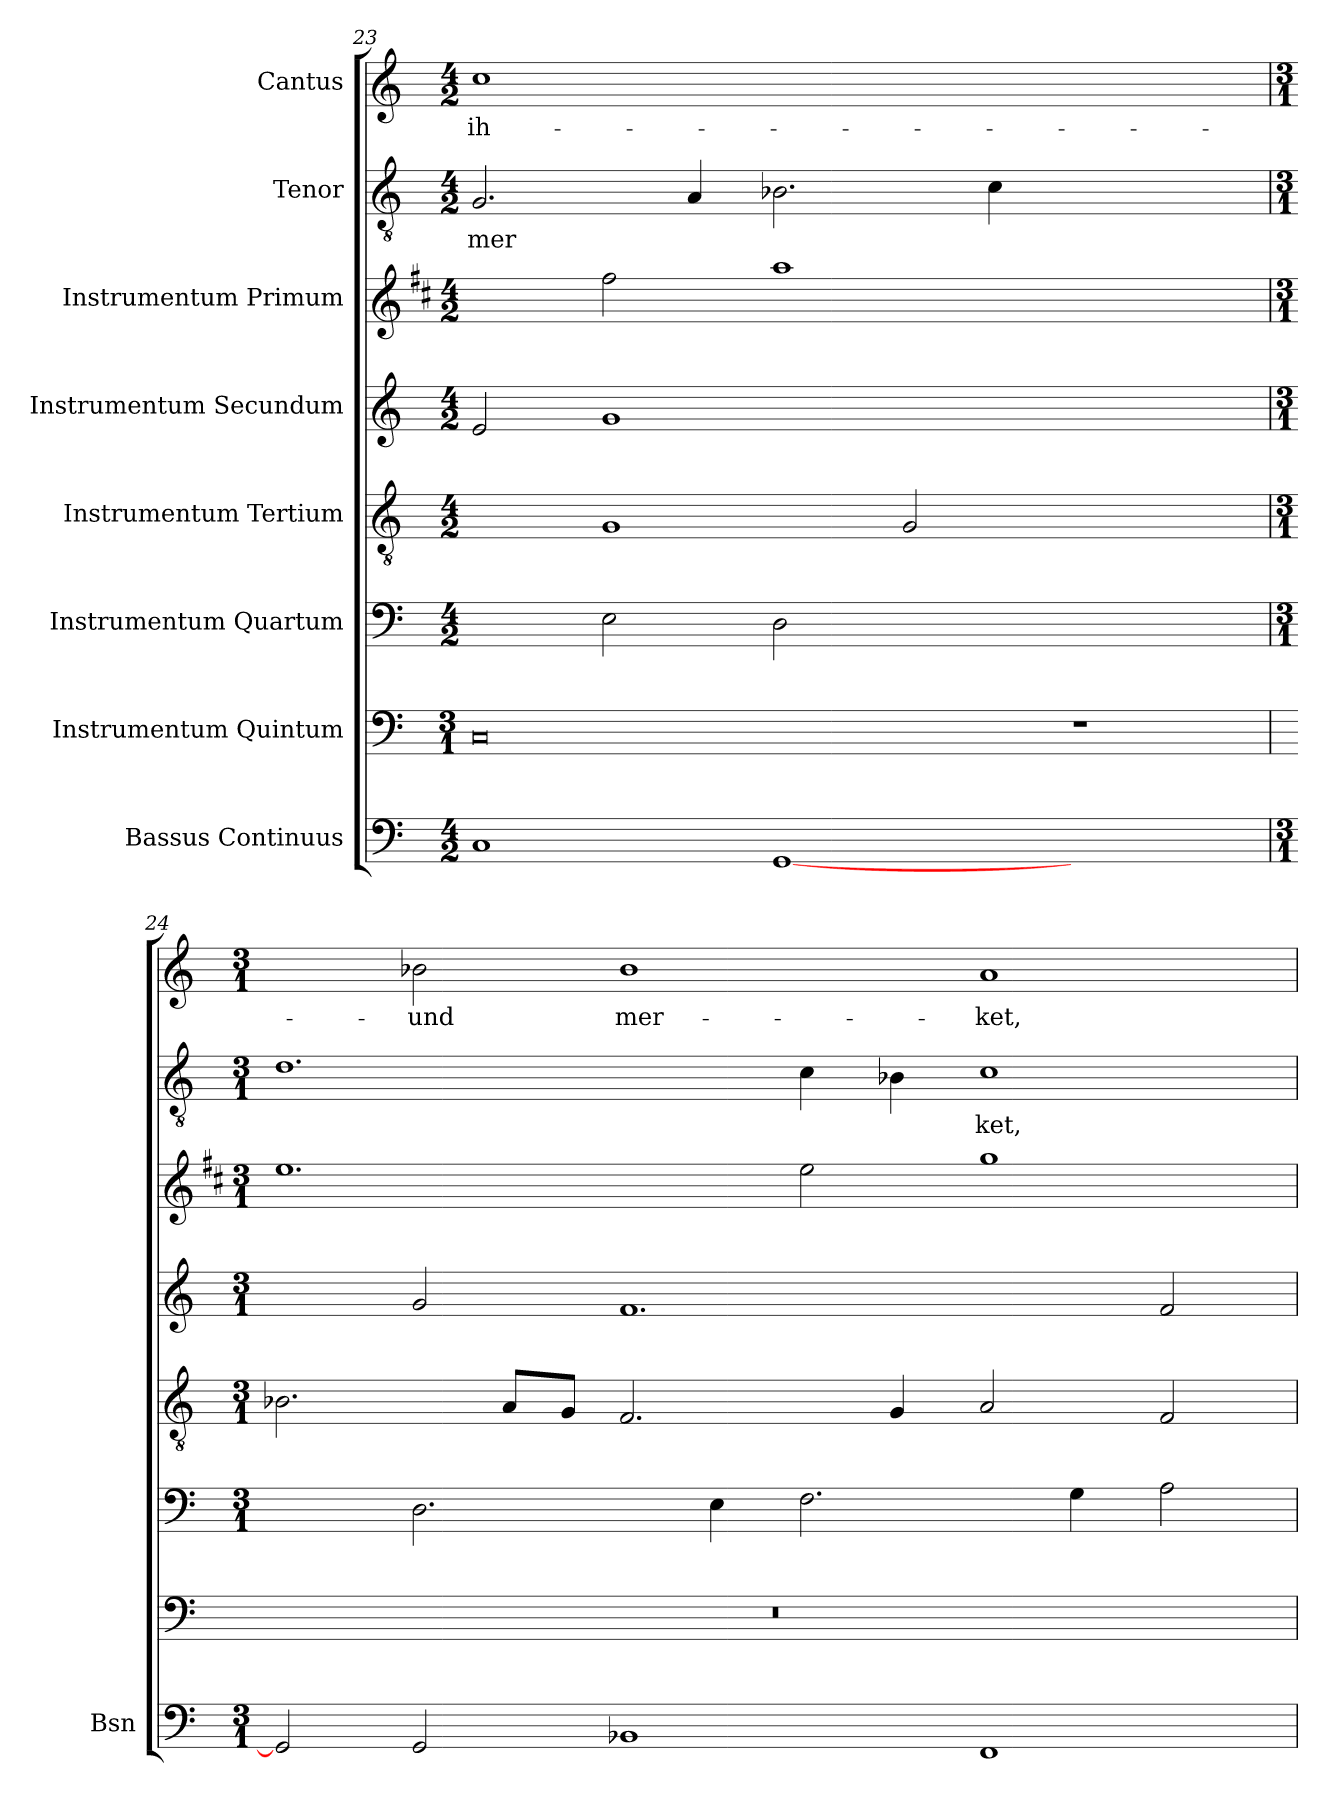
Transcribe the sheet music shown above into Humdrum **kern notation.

**kern	**kern	**kern	**kern	**kern	**kern	**kern	**text	**kern	**text
*part8	*part7	*part6	*part5	*part4	*part3	*part2	*part2	*part1	*part1
*staff8	*staff7	*staff6	*staff5	*staff4	*staff3	*staff2	*staff2	*staff1	*staff1
*I"Bassus Continuus	*I"Instrumentum Quintum	*I"Instrumentum Quartum	*I"Instrumentum Tertium	*I"Instrumentum Secundum	*I"Instrumentum Primum	*I"Tenor	*	*I"Cantus	*
*I'Bsn	*	*	*	*	*	*	*	*	*
!!LO:LB:g=z
*clefF4	*clefF4	*clefF4	*clefGv2	*clefG2	*clefG2	*clefGv2	*	*clefG2	*
*	*	*	*	*	*ITrd1c2	*	*	*	*
*k[]	*k[]	*k[]	*k[]	*k[]	*k[]	*k[]	*	*k[]	*
*C:	*C:	*C:	*C:	*C:	*C:	*C:	*	*C:	*
*M4/2	*M3/1	*M4/2	*M4/2	*M4/2	*M4/2	*M4/2	*	*M4/2	*
=23	=23	=23	=23	=23	=23	=23	=23	=23	=23
!	!	!	!	!	!	!	!LO:LY:b	!	!LO:LY:b
1C	0C	2Eyy]	2cyy]	2e	2eeyy]	2.G	mer	1cc	ih-
.	.	2E	1G	1g	2ee	.	.	.	.
.	.	.	.	.	.	4A	.	.	.
!	!	!	!	!	!	!	!	!	!LO:LY:b
[1GG	.	2D	.	.	1gg	2.B-X	.	[1ddyy	-nen
.	.	[2Gyy	2G	[2dyy	.	.	.	.	.
.	.	.	.	.	.	4c	.	.	.
1ryy	1r	1ryy	1ryy	1ryy	1ryy	1ryy	.	1ryy	.
=24	=24	=24	=24	=24	=24	=24	=24	=24	=24
*M3/1	*	*M3/1	*M3/1	*M3/1	*M3/1	*M3/1	*	*M3/1	*
2GG]	0.r	2Gyy]	2.B-X	2dyy]	1.dd	1.d	.	2ddyy]	.
!	!	!	!	!	!	!	!	!	!LO:LY:b
2GG	.	2.D	.	2g	.	.	.	2b-X	und
.	.	.	8AL	.	.	.	.	.	.
.	.	.	8GJ	.	.	.	.	.	.
!	!	!	!	!	!	!	!	!	!LO:LY:b
1BB-X	.	.	2.F	1.f	.	.	.	1b-	mer-
.	.	4E	.	.	.	.	.	.	.
.	.	2.F	.	.	2dd	4c	.	.	.
.	.	.	4G	.	.	4B-X	.	.	.
!	!	!	!	!	!	!	!LO:LY:b	!	!LO:LY:b
1FF	.	.	2A	.	1ff	1c	ket,	1a	-ket,
.	.	4G	.	.	.	.	.	.	.
.	.	2A	2F	2f	.	.	.	.	.
=	=	=	=	=	=	=	=	=	=
*-	*-	*-	*-	*-	*-	*-	*-	*-	*-
